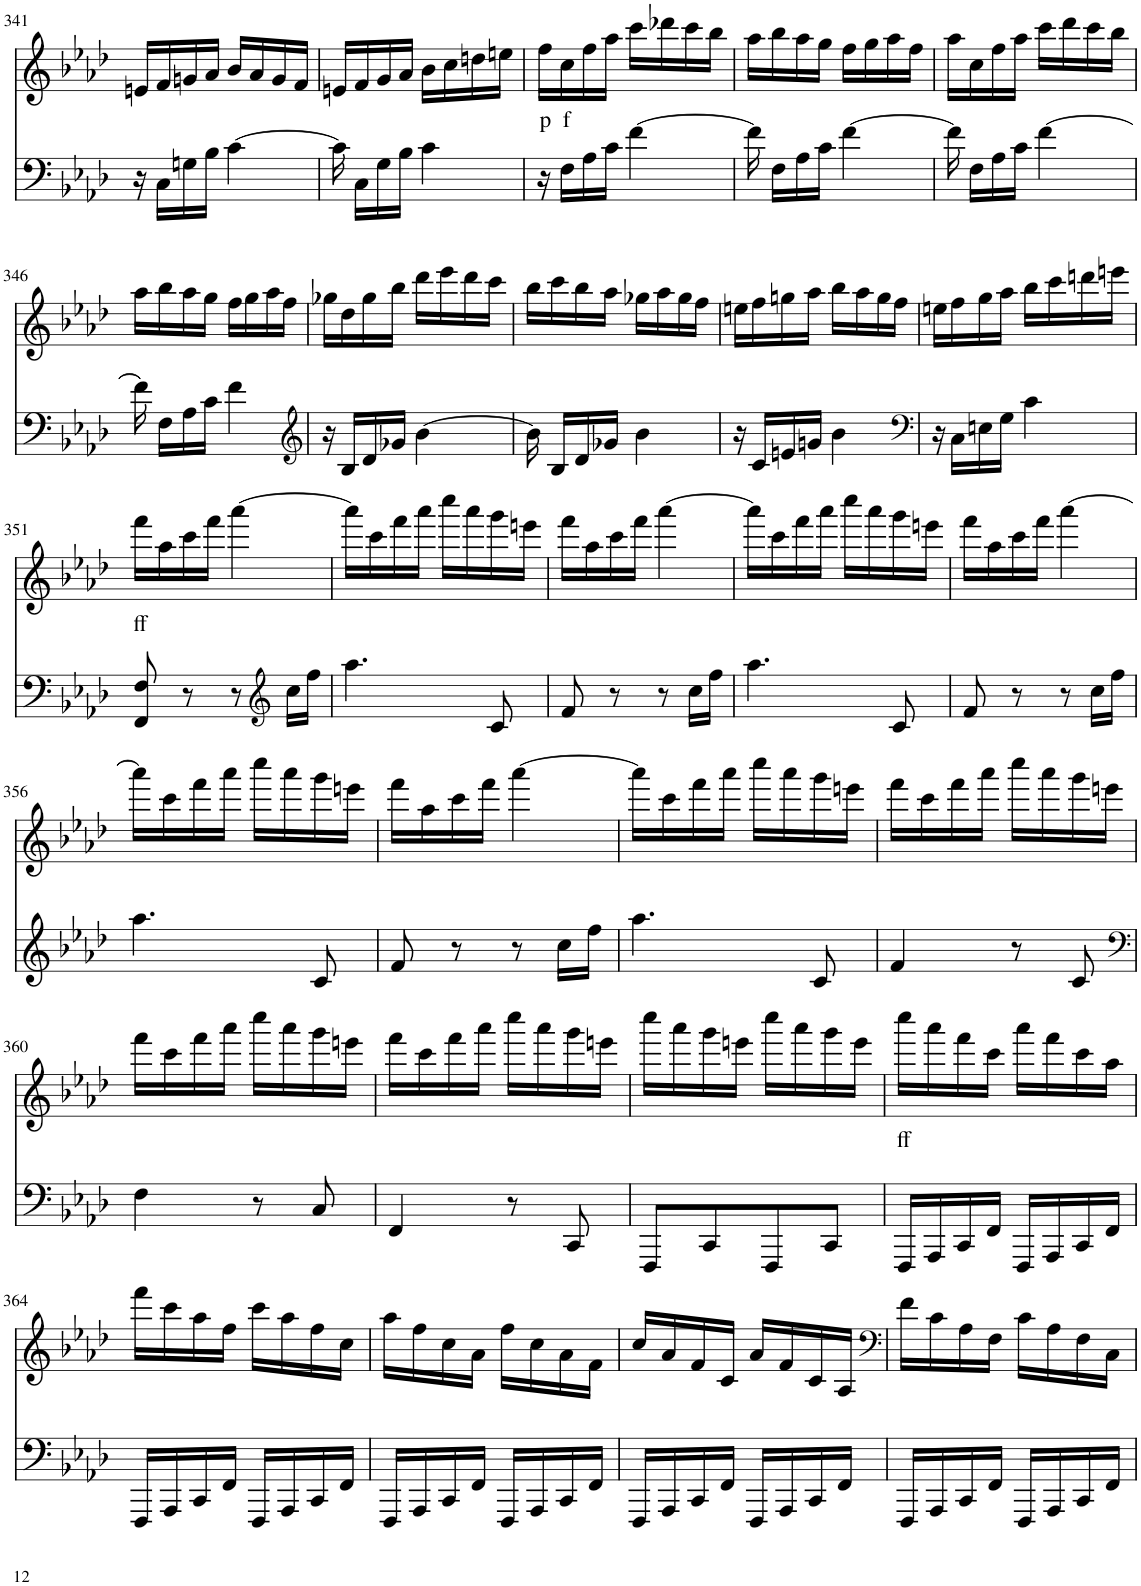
**kern	**kern	**text
*part2	*part1	*part1
*staff2	*staff1	*staff1
*I"piano	*I"piano	*
*I'Pno	*I'Pno	*
!!LO:PB:g=z
*clefF4	*clefG2	*
*k[b-e-a-d-]	*k[b-e-a-d-]	*
*f:	*f:	*
*M2/4	*M2/4	*
=341	=341	=341
16r	16en/LL	.
16C\LL	16f/	.
16Gn\	16gn/	.
16B-\JJ	16a-/JJ	.
[4c\	16b-/LL	.
.	16a-/	.
.	16g/	.
.	16f/JJ	.
=342	=342	=342
16c\]	16en/LL	.
16C\LL	16f/	.
16G\	16g/	.
16B-\JJ	16a-/JJ	.
4c\	16b-\LL	.
.	16cc\	.
.	16ddn\	.
.	16een\JJ	.
=343	=343	=343
!	!	!LO:LY:b
16r	16ff\LL	p
!	!	!LO:LY:b
16F\LL	16cc\	f
16A-\	16ff\	.
16c\JJ	16aa-\JJ	.
[4f\	16ccc\LL	.
.	16ddd-X\	.
.	16ccc\	.
.	16bb-\JJ	.
=344	=344	=344
16f\]	16aa-\LL	.
16F\LL	16bb-\	.
16A-\	16aa-\	.
16c\JJ	16gg\JJ	.
[4f\	16ff\LL	.
.	16gg\	.
.	16aa-\	.
.	16ff\JJ	.
=345	=345	=345
16f\]	16aa-\LL	.
16F\LL	16cc\	.
16A-\	16ff\	.
16c\JJ	16aa-\JJ	.
[4f\	16ccc\LL	.
.	16ddd-\	.
.	16ccc\	.
.	16bb-\JJ	.
!!LO:LB:g=z
=346	=346	=346
16f\]	16aa-\LL	.
16F\LL	16bb-\	.
16A-\	16aa-\	.
16c\JJ	16gg\JJ	.
4f\	16ff\LL	.
.	16gg\	.
.	16aa-\	.
.	16ff\JJ	.
=347	=347	=347
*clefG2	*	*
16r	16gg-X\LL	.
16B-/LL	16dd-\	.
16d-/	16gg-\	.
16g-X/JJ	16bb-\JJ	.
[4b-\	16ddd-\LL	.
.	16eee-\	.
.	16ddd-\	.
.	16ccc\JJ	.
=348	=348	=348
16b-\]	16bb-\LL	.
16B-/LL	16ccc\	.
16d-/	16bb-\	.
16g-X/JJ	16aa-\JJ	.
4b-\	16gg-X\LL	.
.	16aa-\	.
.	16gg-\	.
.	16ff\JJ	.
=349	=349	=349
16r	16een\LL	.
16c/LL	16ff\	.
16en/	16ggn\	.
16gn/JJ	16aa-\JJ	.
4b-\	16bb-\LL	.
.	16aa-\	.
.	16gg\	.
.	16ff\JJ	.
=350	=350	=350
*clefF4	*	*
16r	16een\LL	.
16C\LL	16ff\	.
16En\	16gg\	.
16G\JJ	16aa-\JJ	.
4c\	16bb-\LL	.
.	16ccc\	.
.	16dddn\	.
.	16eeen\JJ	.
!!LO:LB:g=z
=351	=351	=351
!	!	!LO:LY:b
8FF/ 8F/	16fff\LL	ff
.	16aa-\	.
8r	16ccc\	.
.	16fff\JJ	.
8r	[4aaa-\	.
*clefG2	*	*
16cc\LL	.	.
16ff\JJ	.	.
=352	=352	=352
4.aa-\	16aaa-\LL]	.
.	16ccc\	.
.	16fff\	.
.	16aaa-\JJ	.
.	16cccc\LL	.
.	16aaa-\	.
8c/	16ggg\	.
.	16eeen\JJ	.
=353	=353	=353
8f/	16fff\LL	.
.	16aa-\	.
8r	16ccc\	.
.	16fff\JJ	.
8r	[4aaa-\	.
16cc\LL	.	.
16ff\JJ	.	.
=354	=354	=354
4.aa-\	16aaa-\LL]	.
.	16ccc\	.
.	16fff\	.
.	16aaa-\JJ	.
.	16cccc\LL	.
.	16aaa-\	.
8c/	16ggg\	.
.	16eeen\JJ	.
=355	=355	=355
8f/	16fff\LL	.
.	16aa-\	.
8r	16ccc\	.
.	16fff\JJ	.
8r	[4aaa-\	.
16cc\LL	.	.
16ff\JJ	.	.
!!LO:LB:g=z
=356	=356	=356
4.aa-\	16aaa-\LL]	.
.	16ccc\	.
.	16fff\	.
.	16aaa-\JJ	.
.	16cccc\LL	.
.	16aaa-\	.
8c/	16ggg\	.
.	16eeen\JJ	.
=357	=357	=357
8f/	16fff\LL	.
.	16aa-\	.
8r	16ccc\	.
.	16fff\JJ	.
8r	[4aaa-\	.
16cc\LL	.	.
16ff\JJ	.	.
=358	=358	=358
4.aa-\	16aaa-\LL]	.
.	16ccc\	.
.	16fff\	.
.	16aaa-\JJ	.
.	16cccc\LL	.
.	16aaa-\	.
8c/	16ggg\	.
.	16eeen\JJ	.
=359	=359	=359
4f/	16fff\LL	.
.	16ccc\	.
.	16fff\	.
.	16aaa-\JJ	.
8r	16cccc\LL	.
.	16aaa-\	.
8c/	16ggg\	.
.	16eeen\JJ	.
!!LO:LB:g=z
=360	=360	=360
*clefF4	*	*
4F\	16fff\LL	.
.	16ccc\	.
.	16fff\	.
.	16aaa-\JJ	.
8r	16cccc\LL	.
.	16aaa-\	.
8C/	16ggg\	.
.	16eeen\JJ	.
=361	=361	=361
4FF/	16fff\LL	.
.	16ccc\	.
.	16fff\	.
.	16aaa-\JJ	.
8r	16cccc\LL	.
.	16aaa-\	.
8CC/	16ggg\	.
.	16eeen\JJ	.
=362	=362	=362
8FFF/L	16cccc\LL	.
.	16aaa-\	.
8CC/	16ggg\	.
.	16eeen\JJ	.
8FFF/	16cccc\LL	.
.	16aaa-\	.
8CC/J	16ggg\	.
.	16eee\JJ	.
=363	=363	=363
!	!	!LO:LY:b
16FFF/LL	16cccc\LL	ff
16AAA-/	16aaa-\	.
16CC/	16fff\	.
16FF/JJ	16ccc\JJ	.
16FFF/LL	16aaa-\LL	.
16AAA-/	16fff\	.
16CC/	16ccc\	.
16FF/JJ	16aa-\JJ	.
!!LO:LB:g=z
=364	=364	=364
16FFF/LL	16fff\LL	.
16AAA-/	16ccc\	.
16CC/	16aa-\	.
16FF/JJ	16ff\JJ	.
16FFF/LL	16ccc\LL	.
16AAA-/	16aa-\	.
16CC/	16ff\	.
16FF/JJ	16cc\JJ	.
=365	=365	=365
16FFF/LL	16aa-\LL	.
16AAA-/	16ff\	.
16CC/	16cc\	.
16FF/JJ	16a-\JJ	.
16FFF/LL	16ff\LL	.
16AAA-/	16cc\	.
16CC/	16a-\	.
16FF/JJ	16f\JJ	.
=366	=366	=366
16FFF/LL	16cc/LL	.
16AAA-/	16a-/	.
16CC/	16f/	.
16FF/JJ	16c/JJ	.
16FFF/LL	16a-/LL	.
16AAA-/	16f/	.
16CC/	16c/	.
16FF/JJ	16A-/JJ	.
=367	=367	=367
*	*clefF4	*
16FFF/LL	16f\LL	.
16AAA-/	16c\	.
16CC/	16A-\	.
16FF/JJ	16F\JJ	.
16FFF/LL	16c\LL	.
16AAA-/	16A-\	.
16CC/	16F\	.
16FF/JJ	16C\JJ	.
=	=	=
*-	*-	*-
